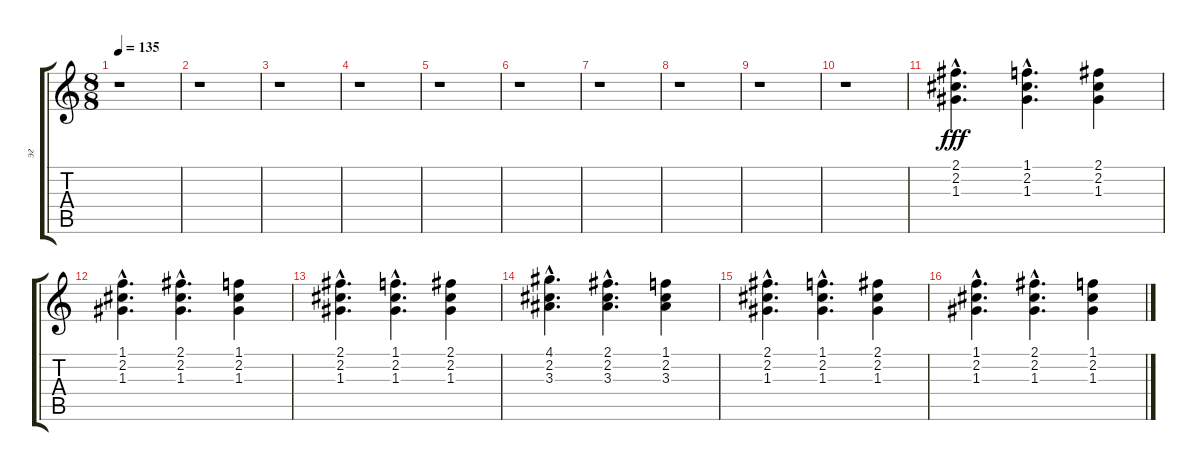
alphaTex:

\track ("эг" "эг") {instrument distortionguitar}
\staff {score tabs}
\tuning (E4 B3 G3 D3 A2 E2) {hide}
\ts (8 8)
\tempo 135
\clef g2
\ks c
r.1{dy fff} |
r.1 |
r.1 |
r.1 |
r.1 |
r.1 |
r.1 |
r.1 |
r.1 |
r.1 |
(2.1{hac} 2.2{hac} 1.3{hac}).4{d} (1.1{hac} 2.2{hac} 1.3{hac}).4{d} (2.1 2.2 1.3).4 |
(1.1{hac} 2.2{hac} 1.3{hac}).4{d} (2.1{hac} 2.2{hac} 1.3{hac}).4{d} (1.1 2.2 1.3).4 |
(2.1{hac} 2.2{hac} 1.3{hac}).4{d} (1.1{hac} 2.2{hac} 1.3{hac}).4{d} (2.1 2.2 1.3).4 |
(4.1{hac} 2.2{hac} 3.3{hac}).4{d} (2.1{hac} 2.2{hac} 3.3{hac}).4{d} (1.1 2.2 3.3).4 |
(2.1{hac} 2.2{hac} 1.3{hac}).4{d} (1.1{hac} 2.2{hac} 1.3{hac}).4{d} (2.1 2.2 1.3).4 |
(1.1{hac} 2.2{hac} 1.3{hac}).4{d} (2.1{hac} 2.2{hac} 1.3{hac}).4{d} (1.1 2.2 1.3).4
